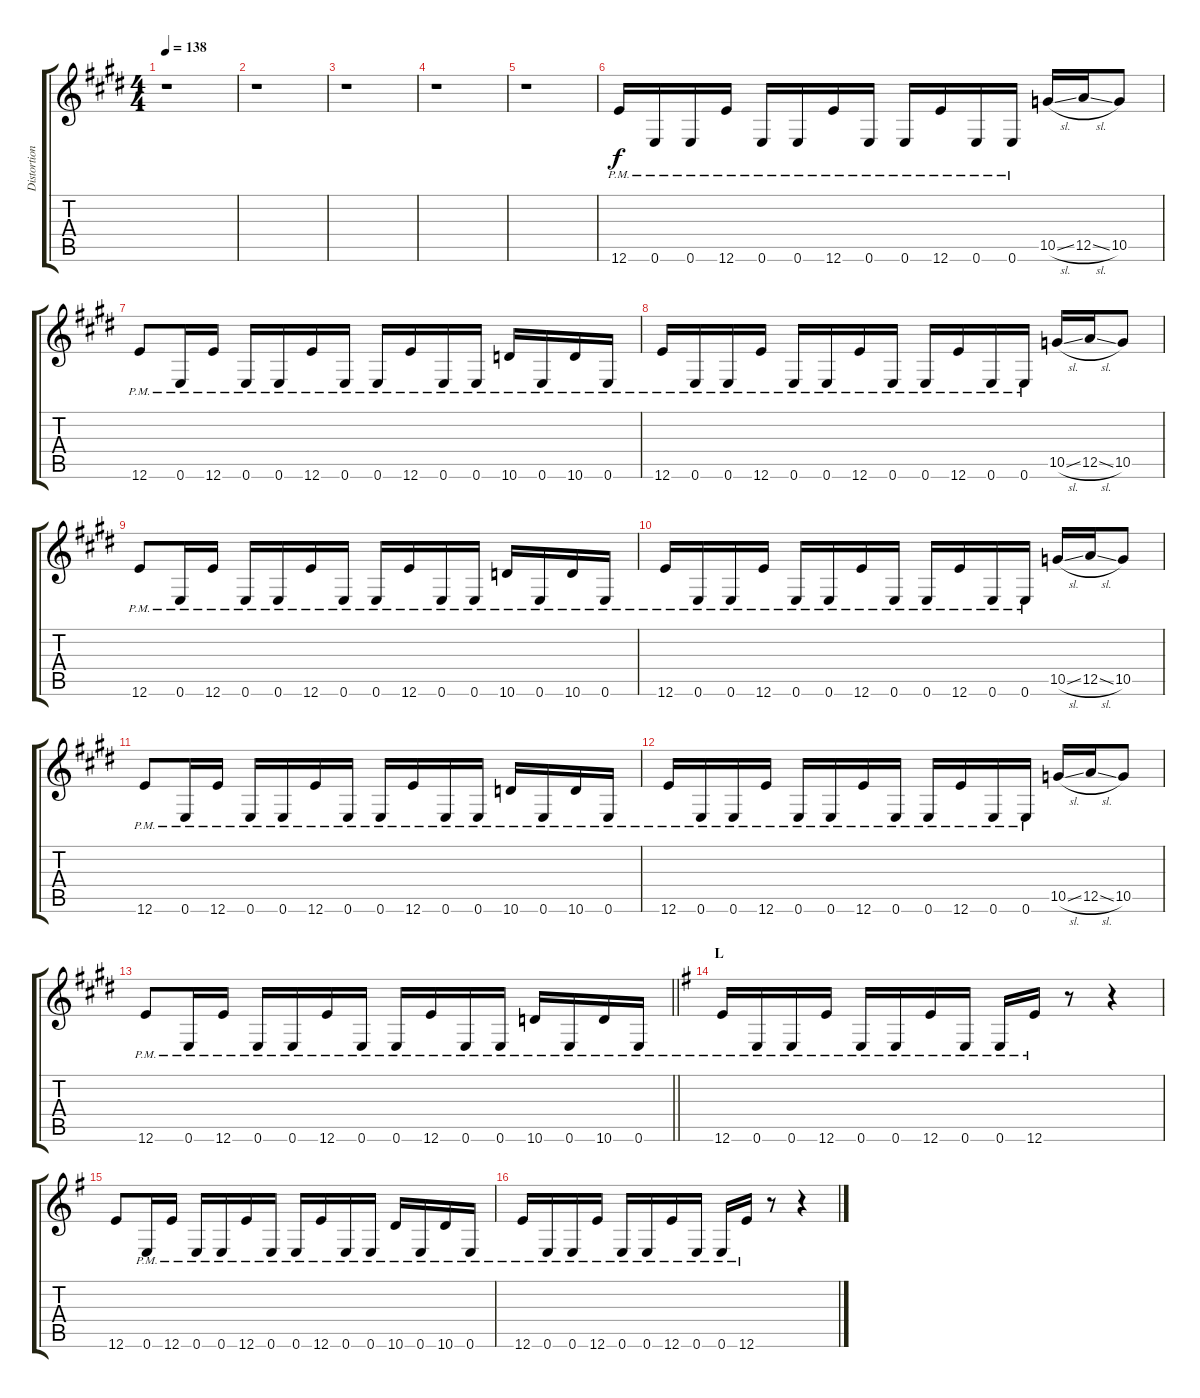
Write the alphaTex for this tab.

\track ("Distortion 3" "Distortion") {instrument distortionguitar}
\staff {score tabs}
\tuning (E4 B3 G3 D3 A2 E2) {hide}
\ts (4 4)
\tempo 138
\clef g2
\ks e
r.1{dy f} |
r.1 |
r.1 |
r.1 |
r.1 |
12.6{pm}.16 0.6{pm}.16 0.6{pm}.16 12.6{pm}.16 0.6{pm}.16 0.6{pm}.16 12.6{pm}.16 0.6{pm}.16 0.6{pm}.16 12.6{pm}.16 0.6{pm}.16 0.6{pm}.16 10.5{sl}.16 12.5{sl}.16 10.5.8 |
12.6{pm}.8 0.6{pm}.16 12.6{pm}.16 0.6{pm}.16 0.6{pm}.16 12.6{pm}.16 0.6{pm}.16 0.6{pm}.16 12.6{pm}.16 0.6{pm}.16 0.6{pm}.16 10.6{pm}.16 0.6{pm}.16 10.6{pm}.16 0.6{pm}.16 |
12.6{pm}.16 0.6{pm}.16 0.6{pm}.16 12.6{pm}.16 0.6{pm}.16 0.6{pm}.16 12.6{pm}.16 0.6{pm}.16 0.6{pm}.16 12.6{pm}.16 0.6{pm}.16 0.6{pm}.16 10.5{sl}.16 12.5{sl}.16 10.5.8 |
12.6{pm}.8 0.6{pm}.16 12.6{pm}.16 0.6{pm}.16 0.6{pm}.16 12.6{pm}.16 0.6{pm}.16 0.6{pm}.16 12.6{pm}.16 0.6{pm}.16 0.6{pm}.16 10.6{pm}.16 0.6{pm}.16 10.6{pm}.16 0.6{pm}.16 |
12.6{pm}.16 0.6{pm}.16 0.6{pm}.16 12.6{pm}.16 0.6{pm}.16 0.6{pm}.16 12.6{pm}.16 0.6{pm}.16 0.6{pm}.16 12.6{pm}.16 0.6{pm}.16 0.6{pm}.16 10.5{sl}.16 12.5{sl}.16 10.5.8 |
12.6{pm}.8 0.6{pm}.16 12.6{pm}.16 0.6{pm}.16 0.6{pm}.16 12.6{pm}.16 0.6{pm}.16 0.6{pm}.16 12.6{pm}.16 0.6{pm}.16 0.6{pm}.16 10.6{pm}.16 0.6{pm}.16 10.6{pm}.16 0.6{pm}.16 |
12.6{pm}.16 0.6{pm}.16 0.6{pm}.16 12.6{pm}.16 0.6{pm}.16 0.6{pm}.16 12.6{pm}.16 0.6{pm}.16 0.6{pm}.16 12.6{pm}.16 0.6{pm}.16 0.6{pm}.16 10.5{sl}.16 12.5{sl}.16 10.5.8 |
\barLineRight lightlight
12.6{pm}.8 0.6{pm}.16 12.6{pm}.16 0.6{pm}.16 0.6{pm}.16 12.6{pm}.16 0.6{pm}.16 0.6{pm}.16 12.6{pm}.16 0.6{pm}.16 0.6{pm}.16 10.6{pm}.16 0.6{pm}.16 10.6{pm}.16 0.6{pm}.16 |
\section ("" "L")
\ks g
12.6{pm}.16 0.6{pm}.16 0.6{pm}.16 12.6{pm}.16 0.6{pm}.16 0.6{pm}.16 12.6{pm}.16 0.6{pm}.16 0.6{pm}.16 12.6{pm}.16 r.8 r.4 |
12.6.8 0.6{pm}.16 12.6{pm}.16 0.6{pm}.16 0.6{pm}.16 12.6{pm}.16 0.6{pm}.16 0.6{pm}.16 12.6{pm}.16 0.6{pm}.16 0.6{pm}.16 10.6{pm}.16 0.6{pm}.16 10.6{pm}.16 0.6{pm}.16 |
12.6{pm}.16 0.6{pm}.16 0.6{pm}.16 12.6{pm}.16 0.6{pm}.16 0.6{pm}.16 12.6{pm}.16 0.6{pm}.16 0.6{pm}.16 12.6{pm}.16 r.8 r.4
